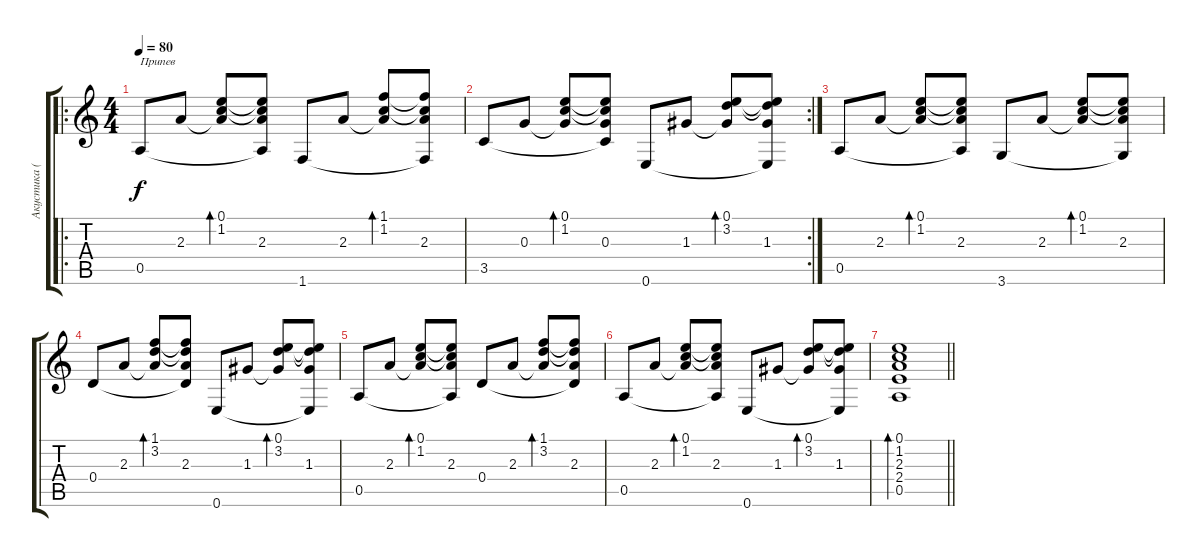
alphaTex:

\track ("Акустика (Соло)" "Акустика (") {instrument acousticguitarsteel}
\staff {score tabs}
\tuning (E4 B3 G3 D3 A2 E2) {hide}
\ro
\ts (4 4)
\tempo 80
\clef g2
\ks c
0.5.8{txt "Припев" dy f instrument acousticguitarsteel} 2.3.8 (0.1 1.2 2.3{t}).8{bd 60} (0.1{t} 1.2{t} 2.3 0.5{t}).8 1.6.8 2.3.8 (1.1 1.2 2.3{t}).8{bd 60} (1.1{t} 1.2{t} 2.3 1.6{t}).8 |
\rc 2
3.5.8 0.3.8 (0.1 1.2 0.3{t}).8{bd 60} (0.1{t} 1.2{t} 0.3 3.5{t}).8 0.6.8 1.3.8 (0.1 3.2 1.3{t}).8{bd 60} (0.1{t} 3.2{t} 1.3 0.6{t}).8 |
0.5.8 2.3.8 (0.1 1.2 2.3{t}).8{bd 60} (0.1{t} 1.2{t} 2.3 0.5{t}).8 3.6.8 2.3.8 (0.1 1.2 2.3{t}).8{bd 60} (0.1{t} 1.2{t} 2.3 3.6{t}).8 |
0.4.8 2.3.8 (1.1 3.2 2.3{t}).8{bd 60} (1.1{t} 3.2{t} 2.3 0.4{t}).8 0.6.8 1.3.8 (0.1 3.2 1.3{t}).8{bd 60} (0.1{t} 3.2{t} 1.3 0.6{t}).8 |
0.5.8 2.3.8 (0.1 1.2 2.3{t}).8{bd 60} (0.1{t} 1.2{t} 2.3 0.5{t}).8 0.4.8 2.3.8 (1.1 3.2 2.3{t}).8{bd 60} (1.1{t} 3.2{t} 2.3 0.4{t}).8 |
0.5.8 2.3.8 (0.1 1.2 2.3{t}).8{bd 60} (0.1{t} 1.2{t} 2.3 0.5{t}).8 0.6.8 1.3.8 (0.1 3.2 1.3{t}).8{bd 60} (0.1{t} 3.2{t} 1.3 0.6{t}).8 |
\barLineRight lightlight
(0.1 1.2 2.3 2.4 0.5).1{bd 240}
